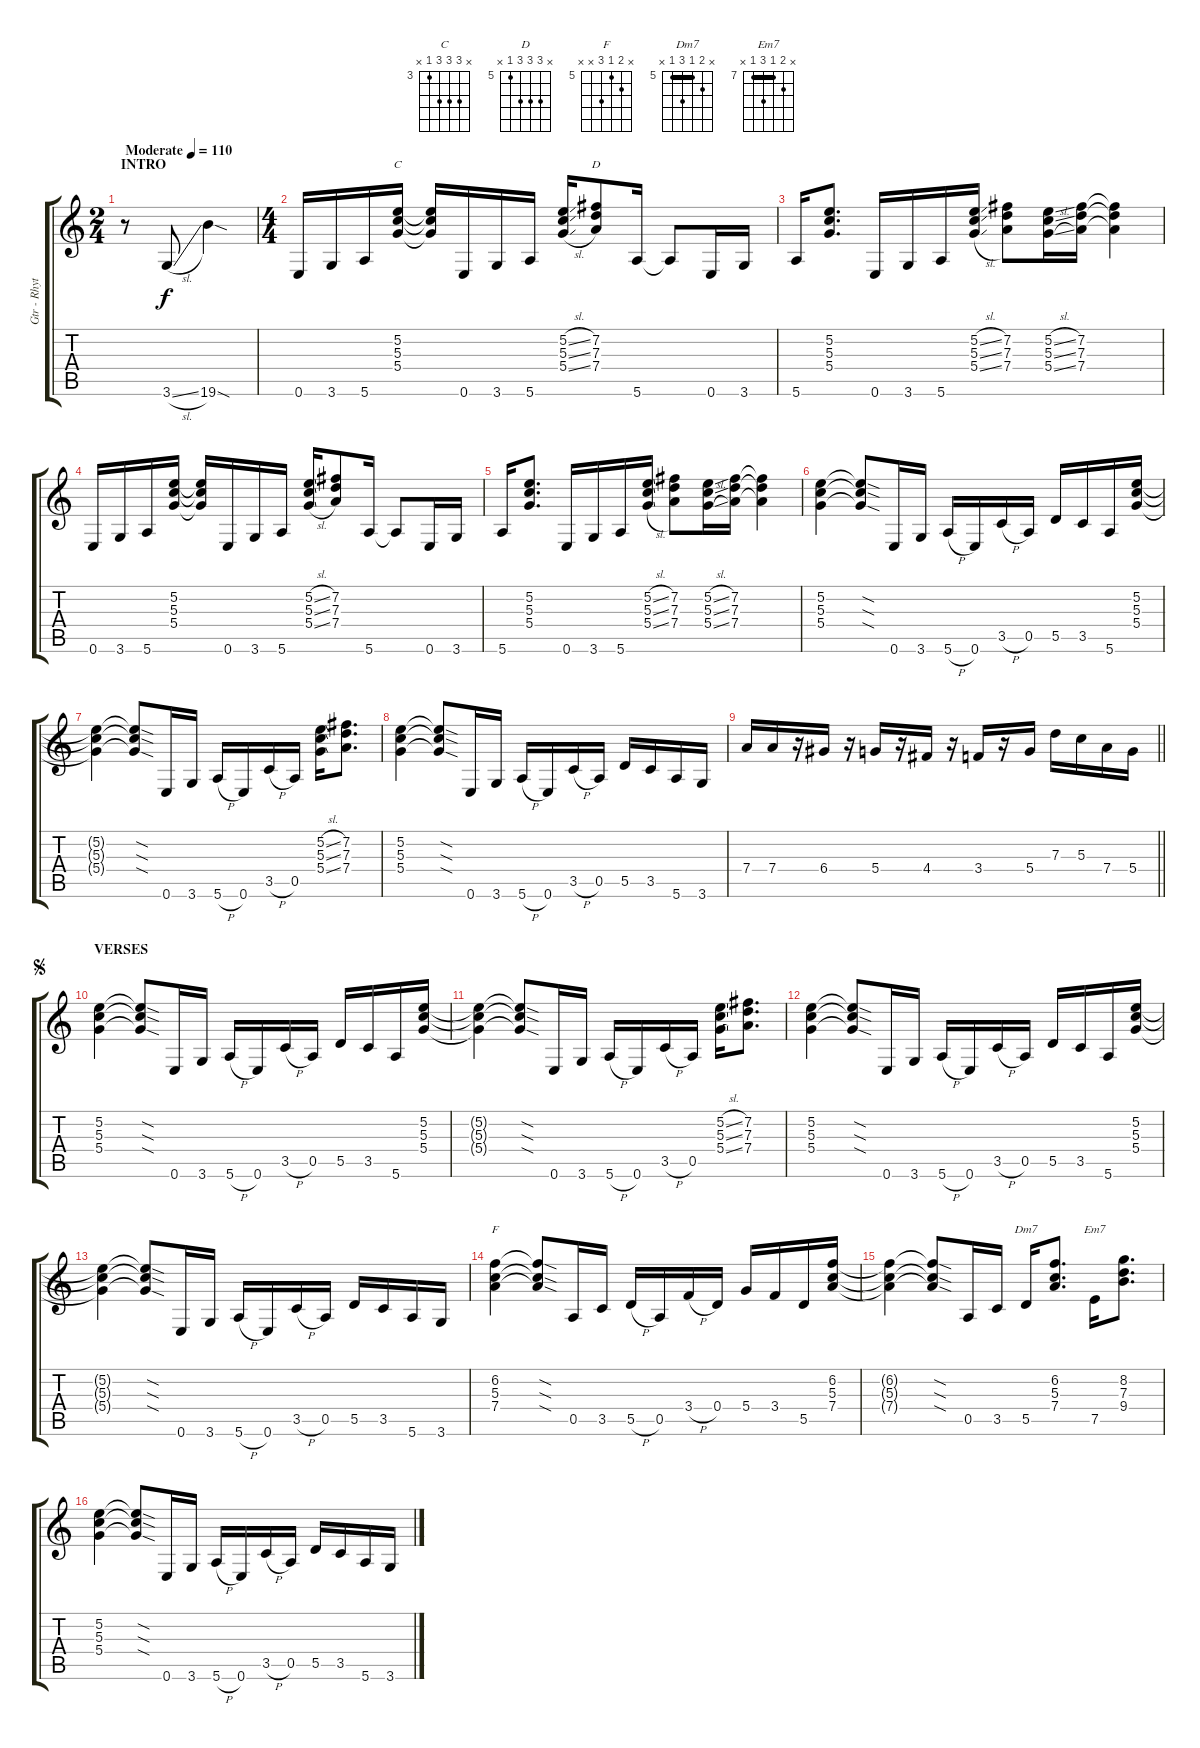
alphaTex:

\track ("Gtr - Rhythm" "Gtr - Rhyt") {instrument overdrivenguitar}
\staff {score tabs}
\tuning (E4 B3 G3 D3 A2 E2) {hide}
\chord ("C" x 5 5 5 3 x) {firstfret 3}
\chord ("D" x 7 7 7 5 x) {firstfret 5}
\chord ("F" x 6 5 7 x x) {firstfret 5}
\chord ("Dm7" x 6 5 7 5 x) {firstfret 5 barre 5}
\chord ("Em7" x 8 7 9 7 x) {firstfret 7 barre 7}
\ts (2 4)
\section ("" "INTRO")
\tempo (110 "Moderate")
\clef g2
\ks aminor
r.8{dy f instrument overdrivenguitar} 3.6{sl}.8 19.6{sod}.4 |
\ts (4 4)
0.6.16 3.6.16 5.6.16 (5.2 5.3 5.4).16{ch "C"} (5.2{t} 5.3{t} 5.4{t}).16 0.6.16 3.6.16 5.6.16 (5.2{sl} 5.3{sl} 5.4{sl}).16 (7.2 7.3 7.4).8{ch "D"} 5.6.16 5.6{t}.8 0.6.16 3.6.16 |
5.6.16 (5.2 5.3 5.4).8{d} 0.6.16 3.6.16 5.6.16 (5.2{sl} 5.3{sl} 5.4{sl}).16 (7.2 7.3 7.4).8 (5.2{sl} 5.3{sl} 5.4{sl}).16 (7.2 7.3 7.4).16 (7.2{t} 7.3{t} 7.4{t}).4 |
0.6.16 3.6.16 5.6.16 (5.2 5.3 5.4).16 (5.2{t} 5.3{t} 5.4{t}).16 0.6.16 3.6.16 5.6.16 (5.2{sl} 5.3{sl} 5.4{sl}).16 (7.2 7.3 7.4).8 5.6.16 5.6{t}.8 0.6.16 3.6.16 |
5.6.16 (5.2 5.3 5.4).8{d} 0.6.16 3.6.16 5.6.16 (5.2{sl} 5.3{sl} 5.4{sl}).16 (7.2 7.3 7.4).8 (5.2{sl} 5.3{sl} 5.4{sl}).16 (7.2 7.3 7.4).16 (7.2{t} 7.3{t} 7.4{t}).4 |
(5.2 5.3 5.4).4 (5.2{sod t} 5.3{sod t} 5.4{sod t}).8 0.6.16 3.6.16 5.6{h}.16 0.6.16 3.5{h}.16 0.5.16 5.5.16 3.5.16 5.6.16 (5.2 5.3 5.4).16 |
(5.2{t} 5.3{t} 5.4{t}).4 (5.2{sod t} 5.3{sod t} 5.4{sod t}).8 0.6.16 3.6.16 5.6{h}.16 0.6.16 3.5{h}.16 0.5.16 (5.2{sl} 5.3{sl} 5.4{sl}).16 (7.2 7.3 7.4).8{d} |
(5.2 5.3 5.4).4 (5.2{sod t} 5.3{sod t} 5.4{sod t}).8 0.6.16 3.6.16 5.6{h}.16 0.6.16 3.5{h}.16 0.5.16 5.5.16 3.5.16 5.6.16 3.6.16 |
\barLineRight lightlight
7.4.16 7.4.16 r.16 6.4.16 r.16 5.4.16 r.16 4.4.16 r.16 3.4.16 r.16 5.4.16 7.3.16 5.3.16 7.4.16 5.4.16 |
\section ("" "VERSES")
\jump segno
(5.2 5.3 5.4).4 (5.2{sod t} 5.3{sod t} 5.4{sod t}).8 0.6.16 3.6.16 5.6{h}.16 0.6.16 3.5{h}.16 0.5.16 5.5.16 3.5.16 5.6.16 (5.2 5.3 5.4).16 |
(5.2{t} 5.3{t} 5.4{t}).4 (5.2{sod t} 5.3{sod t} 5.4{sod t}).8 0.6.16 3.6.16 5.6{h}.16 0.6.16 3.5{h}.16 0.5.16 (5.2{sl} 5.3{sl} 5.4{sl}).16 (7.2 7.3 7.4).8{d} |
(5.2 5.3 5.4).4 (5.2{sod t} 5.3{sod t} 5.4{sod t}).8 0.6.16 3.6.16 5.6{h}.16 0.6.16 3.5{h}.16 0.5.16 5.5.16 3.5.16 5.6.16 (5.2 5.3 5.4).16 |
(5.2{t} 5.3{t} 5.4{t}).4 (5.2{sod t} 5.3{sod t} 5.4{sod t}).8 0.6.16 3.6.16 5.6{h}.16 0.6.16 3.5{h}.16 0.5.16 5.5.16 3.5.16 5.6.16 3.6.16 |
(6.2 5.3 7.4).4{ch "F"} (6.2{sod t} 5.3{sod t} 7.4{sod t}).8 0.5.16 3.5.16 5.5{h}.16 0.5.16 3.4{h}.16 0.4.16 5.4.16 3.4.16 5.5.16 (6.2 5.3 7.4).16 |
(6.2{t} 5.3{t} 7.4{t}).4 (6.2{sod t} 5.3{sod t} 7.4{sod t}).8 0.5.16 3.5.16 5.5.16{ch "Dm7"} (6.2 5.3 7.4).8{d} 7.5.16{ch "Em7"} (8.2 7.3 9.4).8{d} |
(5.2 5.3 5.4).4 (5.2{sod t} 5.3{sod t} 5.4{sod t}).8 0.6.16 3.6.16 5.6{h}.16 0.6.16 3.5{h}.16 0.5.16 5.5.16 3.5.16 5.6.16 3.6.16
